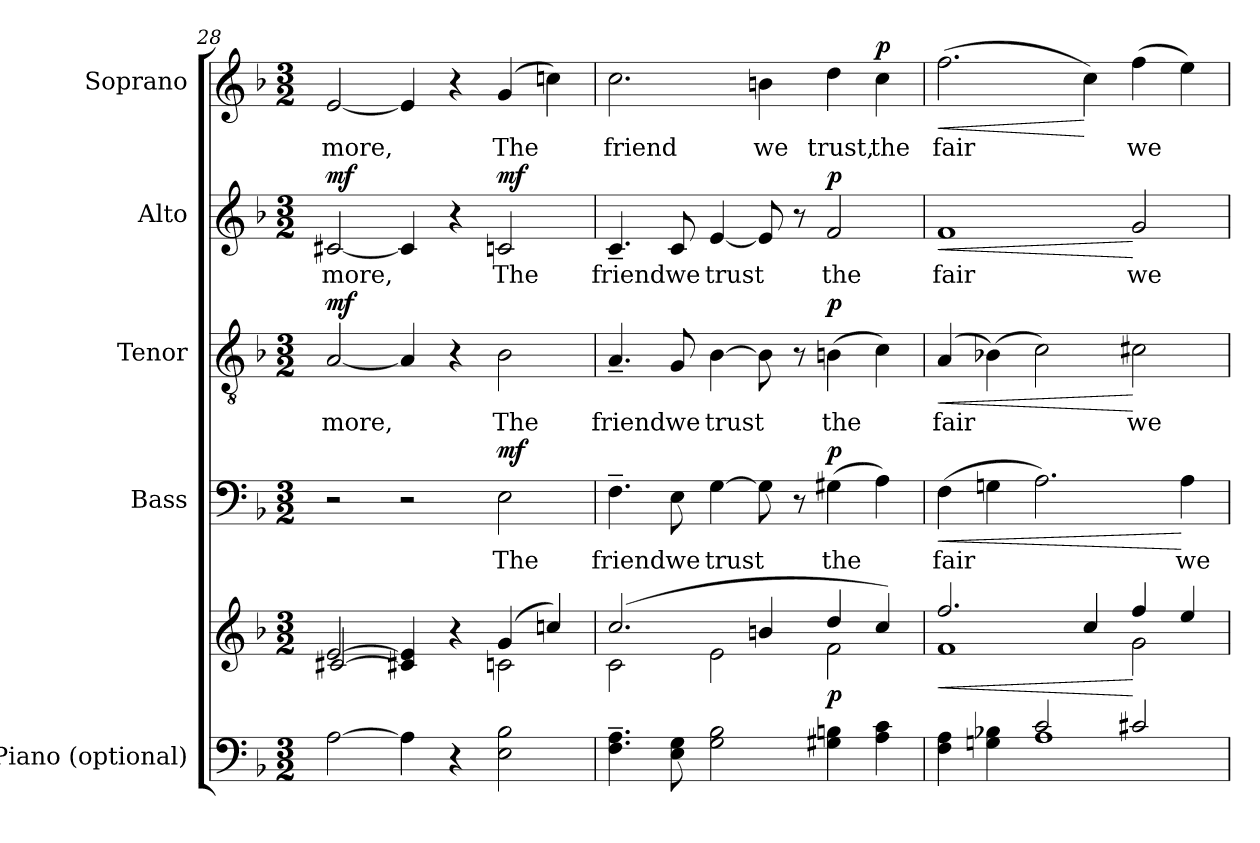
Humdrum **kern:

**kern	**kern	**dynam	**kern	**text	**dynam	**kern	**text	**dynam	**kern	**text	**dynam	**kern	**text	**dynam
*part5	*part5	*part5	*part4	*part4	*part4	*part3	*part3	*part3	*part2	*part2	*part2	*part1	*part1	*part1
*staff6	*staff5	*staff5/6	*staff4	*staff4	*staff4	*staff3	*staff3	*staff3	*staff2	*staff2	*staff2	*staff1	*staff1	*staff1
*I"Piano (optional)	*	*	*I"Bass	*	*	*I"Tenor	*	*	*I"Alto	*	*	*I"Soprano	*	*
*I'Pno.	*	*	*I'B.	*	*	*I'T.	*	*	*I'A.	*	*	*I'S.	*	*
!!LO:PB:g=z
*clefF4	*clefG2	*	*clefF4	*	*	*clefGv2	*	*	*clefG2	*	*	*clefG2	*	*
*	*	*	*	*	*	*ITrd7c12	*	*	*	*	*	*	*	*
*k[b-]	*k[b-]	*	*k[b-]	*	*	*k[b-]	*	*	*k[b-]	*	*	*k[b-]	*	*
*F:	*F:	*	*F:	*	*	*F:	*	*	*F:	*	*	*F:	*	*
*M3/2	*M3/2	*	*M3/2	*	*	*M3/2	*	*	*M3/2	*	*	*M3/2	*	*
=28	=28	=28	=28	=28	=28	=28	=28	=28	=28	=28	=28	=28	=28	=28
*	*^	*	*	*	*	*	*	*	*	*	*	*	*	*
*	*	*^	*	*	*	*	*	*	*	*	*	*	*	*	*
!	!	!	!	!	!	!	!	!	!LO:LY:b:color=#000000	!	!	!	!	!	!	!
!	!	!	!	!	!	!	!	!	!	!	!	!LO:LY:b:color=#000000	!	!	!	!
!	!	!	!	!	!	!	!	!	!	!	!	!	!	!	!LO:LY:b:color=#000000	!
[>2Ai\	[<2ei/	1ryy	[<2c#Xi/	.	2r	.	.	[<2AAi/	more,	mf	[<2c#Xi/	more,	mf	[<2ei/	more,	.
4Ai\]	4c#Xi/] 4ei]	.	1ryy	.	2r	.	.	4AAi/]	.	.	4c#i/]	.	.	4ei/]	.	.
4r	4r	.	.	.	.	.	.	4r	.	.	4r	.	.	4r	.	.
!	!	!	!	!	!	!LO:LY:b:color=#000000	!	!	!	!	!	!	!	!	!	!
!	!	!	!	!	!	!	!	!	!LO:LY:b:color=#000000	!	!	!	!	!	!	!
!	!	!	!	!	!	!	!	!	!	!	!	!LO:LY:b:color=#000000	!	!	!	!
!	!	!	!	!	!	!	!	!	!	!	!	!	!	!	!LO:LY:b:color=#000000	!
2Ei\ 2B-i	(4gi/	2cni\	.	.	2Ei\	The	mf	2BB-i\	The	.	2cni/	The	mf	(4gi/	The	.
.	4ccni/)	.	.	.	.	.	.	.	.	.	.	.	.	4ccni\)	.	.
*	*	*v	*v	*	*	*	*	*	*	*	*	*	*	*	*	*
=29	=29	=29	=29	=29	=29	=29	=29	=29	=29	=29	=29	=29	=29	=29	=29
!	!	!	!	!	!LO:LY:b:color=#000000	!	!	!	!	!	!	!	!	!	!
!	!	!	!	!	!	!	!	!LO:LY:b:color=#000000	!	!	!	!	!	!	!
!	!	!	!	!	!	!	!	!	!	!	!LO:LY:b:color=#000000	!	!	!	!
!	!	!	!	!	!	!	!	!	!	!	!	!	!	!LO:LY:b:color=#000000	!
4.Fi\~ 4.Ai~	(2.cci/	2ci\	.	4.F~i\	friend	.	4.AA~i/	friend	.	4.c~i/	friend	.	2.cci\	friend	.
!	!	!	!	!	!LO:LY:b:color=#000000	!	!	!	!	!	!	!	!	!	!
!	!	!	!	!	!	!	!	!LO:LY:b:color=#000000	!	!	!	!	!	!	!
!	!	!	!	!	!	!	!	!	!	!	!LO:LY:b:color=#000000	!	!	!	!
8Ei\ 8Gi	.	.	.	8Ei\	we	.	8GGi/	we	.	8ci/	we	.	.	.	.
!	!	!	!	!	!LO:LY:b:color=#000000	!	!	!	!	!	!	!	!	!	!
!	!	!	!	!	!	!	!	!LO:LY:b:color=#000000	!	!	!	!	!	!	!
!	!	!	!	!	!	!	!	!	!	!	!LO:LY:b:color=#000000	!	!	!	!
2Gi\ 2B-i	.	2ei\	.	[>4Gi\	trust	.	[>4BB-i\	trust	.	[<4ei/	trust	.	.	.	.
!	!	!	!	!	!	!	!	!	!	!	!	!	!	!LO:LY:b:color=#000000	!
.	4bni/	.	.	8Gi\]	.	.	8BB-i\]	.	.	8ei/]	.	.	4bni\	we	.
.	.	.	.	8r	.	.	8r	.	.	8r	.	.	.	.	.
!	!	!	!	!	!LO:LY:b:color=#000000	!	!	!	!	!	!	!	!	!	!
!	!	!	!	!	!	!	!	!LO:LY:b:color=#000000	!	!	!	!	!	!	!
!	!	!	!	!	!	!	!	!	!	!	!LO:LY:b:color=#000000	!	!	!	!
!	!	!	!	!	!	!	!	!	!	!	!	!	!	!LO:LY:b:color=#000000	!
4G#Xi\ 4Bni	4ddi/	2fi\	p	(4G#Xi\	the	p	(4BBni\	the	p	2fi/	the	p	4ddi\	trust,	.
!	!	!	!	!	!	!	!	!	!	!	!	!	!	!LO:LY:b:color=#000000	!
4Ai\ 4ci	4cci/)	.	.	4Ai\)	.	.	4Ci\)	.	.	.	.	.	4cci\	the	p
=30	=30	=30	=30	=30	=30	=30	=30	=30	=30	=30	=30	=30	=30	=30	=30
*^	*	*	*	*	*	*	*	*	*	*	*	*	*	*	*
!	!	!	!	!LO:HP:b	!	!	!	!	!	!	!	!	!	!	!	!
!	!	!	!	!	!	!LO:LY:b:color=#000000	!LO:HP:b	!	!	!	!	!	!	!	!	!
!	!	!	!	!	!	!	!	!	!LO:LY:b:color=#000000	!LO:HP:b	!	!	!	!	!	!
!	!	!	!	!	!	!	!	!	!	!	!	!LO:LY:b:color=#000000	!LO:HP:b	!	!	!
!	!	!	!	!	!	!	!	!	!	!	!	!	!	!	!LO:LY:b:color=#000000	!LO:HP:b
2ryy	4Fi\ 4Ai	2.ffi/	1fi	<	(4Fi\	fair	<	(4AAi/	fair	<	1fi	fair	<	(2.ffi\	fair	<
.	4Gni\ 4B-Xi	.	.	.	4Gni\	.	.	(4BB-Xi\)	.	.	.	.	.	.	.	.
2ci/	1Ai	.	.	.	2.Ai\)	.	.	2Ci\)	.	.	.	.	.	.	.	.
.	.	4cci/	.	.	.	.	.	.	.	.	.	.	.	4cci\)	.	[
!	!	!	!	!	!	!	!	!	!LO:LY:b:color=#000000	!	!	!	!	!	!	!
!	!	!	!	!	!	!	!	!	!	!	!	!LO:LY:b:color=#000000	!	!	!	!
!	!	!	!	!	!	!	!	!	!	!	!	!	!	!	!LO:LY:b:color=#000000	!
2c#Xi/	.	4ffi/	2gi\	[	.	.	.	2C#Xi\	we	[	2gi/	we	[	(4ffi\	we	.
!	!	!	!	!	!	!LO:LY:b:color=#000000	!	!	!	!	!	!	!	!	!	!
.	.	4eei/	.	.	4Ai\	we	[	.	.	.	.	.	.	4eei\)	.	.
*v	*v	*	*	*	*	*	*	*	*	*	*	*	*	*	*	*
*	*v	*v	*	*	*	*	*	*	*	*	*	*	*	*	*
=	=	=	=	=	=	=	=	=	=	=	=	=	=	=
*-	*-	*-	*-	*-	*-	*-	*-	*-	*-	*-	*-	*-	*-	*-
